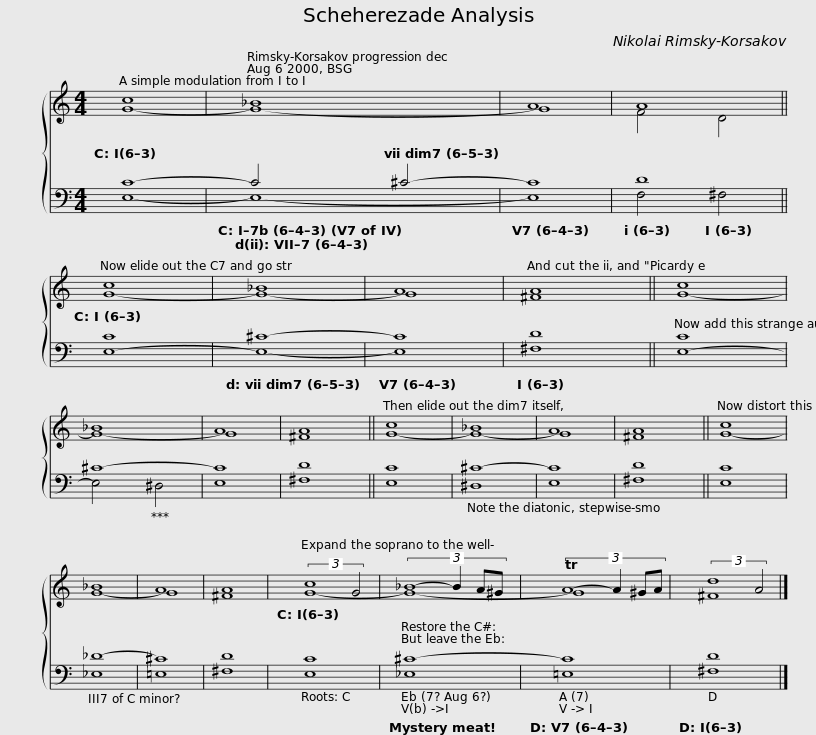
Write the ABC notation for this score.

X:1
%%score { ( 1 2 ) ( 3 4 ) }
L:1/8
M:4/4
I:linebreak $
K:C
V:1 treble
V:2 treble
V:3 bass
V:4 bass
V:1
 [G-c]8 | [G-_B]8 | A8 |$ A8 ||$ [G-c]8 | %5
 [G-_B]8 | A8 | A8 ||$ [G-c]8 | [G-_B]8 | %10
 A8 | A8 ||$ [G-c]8 | [G-_B]8 | A8 | %15
 A8 ||$ c8 | [G-_B]8 | A8 | A8 |$ %20
 (3:2:2c8 G4 | (3:2:4_B8- B2 A^G | (3:2:4TA8- A2 ^GA | (3:2:2d8 A4 |] %24
V:2
 x8 | x8 | G8 |$ F4 D4 ||$ x8 | %5
 x8 | G8 | ^F8 ||$ x8 | x8 | %10
 G8 | ^F8 ||$ x8 | x8 | G8 | %15
 ^F8 ||$ G8- | x8 | G8 | ^F8 |$ %20
 G8- | G8- | G8 | ^F8 |] %24
V:3
 [E,C]8- | C4 ^C4- | C8 |$ D8 ||$ [E,-C]8 | %5
 ^C8- | C8 | D8 ||$ [E,-C]8 | ^C8- | %10
 C8 | D8 ||$ [E,C]8 | ^C8- | C8 | %15
 D8 ||$ [E,C]8 | _D8- | ^C8 | D8 |$ %20
 [E,C]8 | ^C8- | C8 | D8 |] %24
V:4
 x8 | E,8- | E,8 |$ F,4 ^F,4 ||$ x8 | %5
 E,8- | E,8 | ^F,8 ||$ x8 | E,4 ^D,4 | %10
 E,8 | ^F,8 ||$ x8 | ^D,8 | E,8 | %15
 ^F,8 ||$ x8 | _E,8 | =E,8 | ^F,8 |$ %20
 x8 | _E,8 | =E,8 | ^F,8 |] %24
